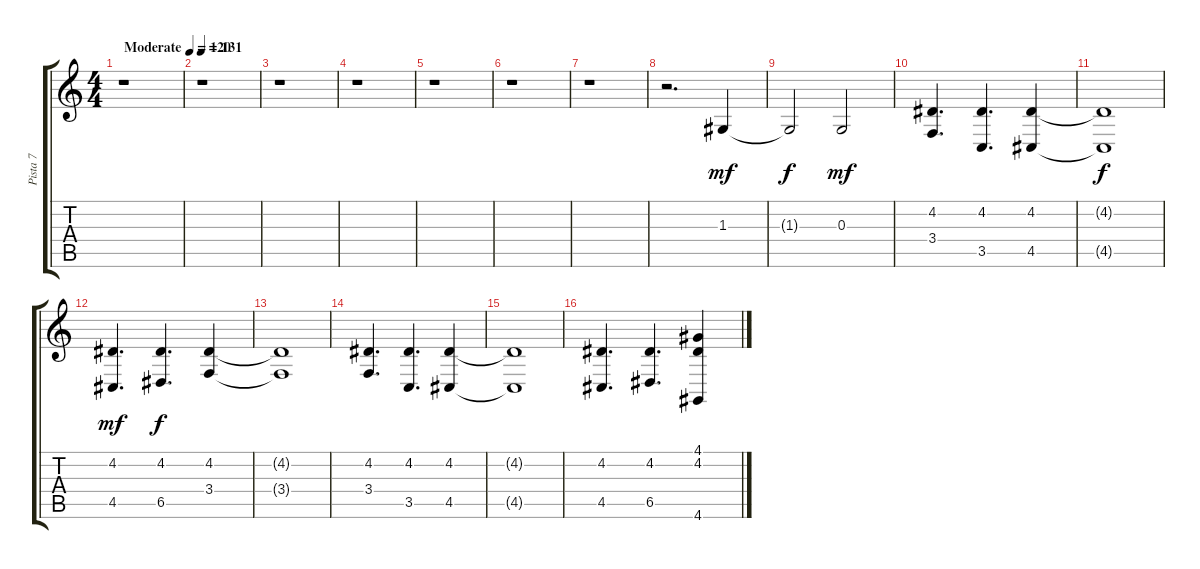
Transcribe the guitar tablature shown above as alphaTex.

\track ("Pista 7" "Pista 7") {instrument pad2warm}
\staff {score tabs}
\tuning (E4 B3 G3 D3 A2 E2) {hide}
\ts (4 4)
\tempo (120 "Moderate")
\clef g2
\ks c
r.1{dy mf instrument pad2warm} |
\tempo 131
r.1 |
r.1 |
r.1 |
r.1 |
r.1 |
r.1 |
r.2{d} 1.3.4 |
1.3{t}.2{dy f} 0.3.2{dy mf} |
(4.2 3.4).4{d} (4.2 3.5).4{d} (4.2 4.5).4 |
(4.2{t} 4.5{t}).1{dy f} |
(4.2 4.5).4{d dy mf} (4.2 6.5).4{d dy f} (4.2 3.4).4 |
(4.2{t} 3.4{t}).1 |
(4.2 3.4).4{d} (4.2 3.5).4{d} (4.2 4.5).4 |
(4.2{t} 4.5{t}).1 |
(4.2 4.5).4{d} (4.2 6.5).4{d} (4.1 4.2 4.6).4
